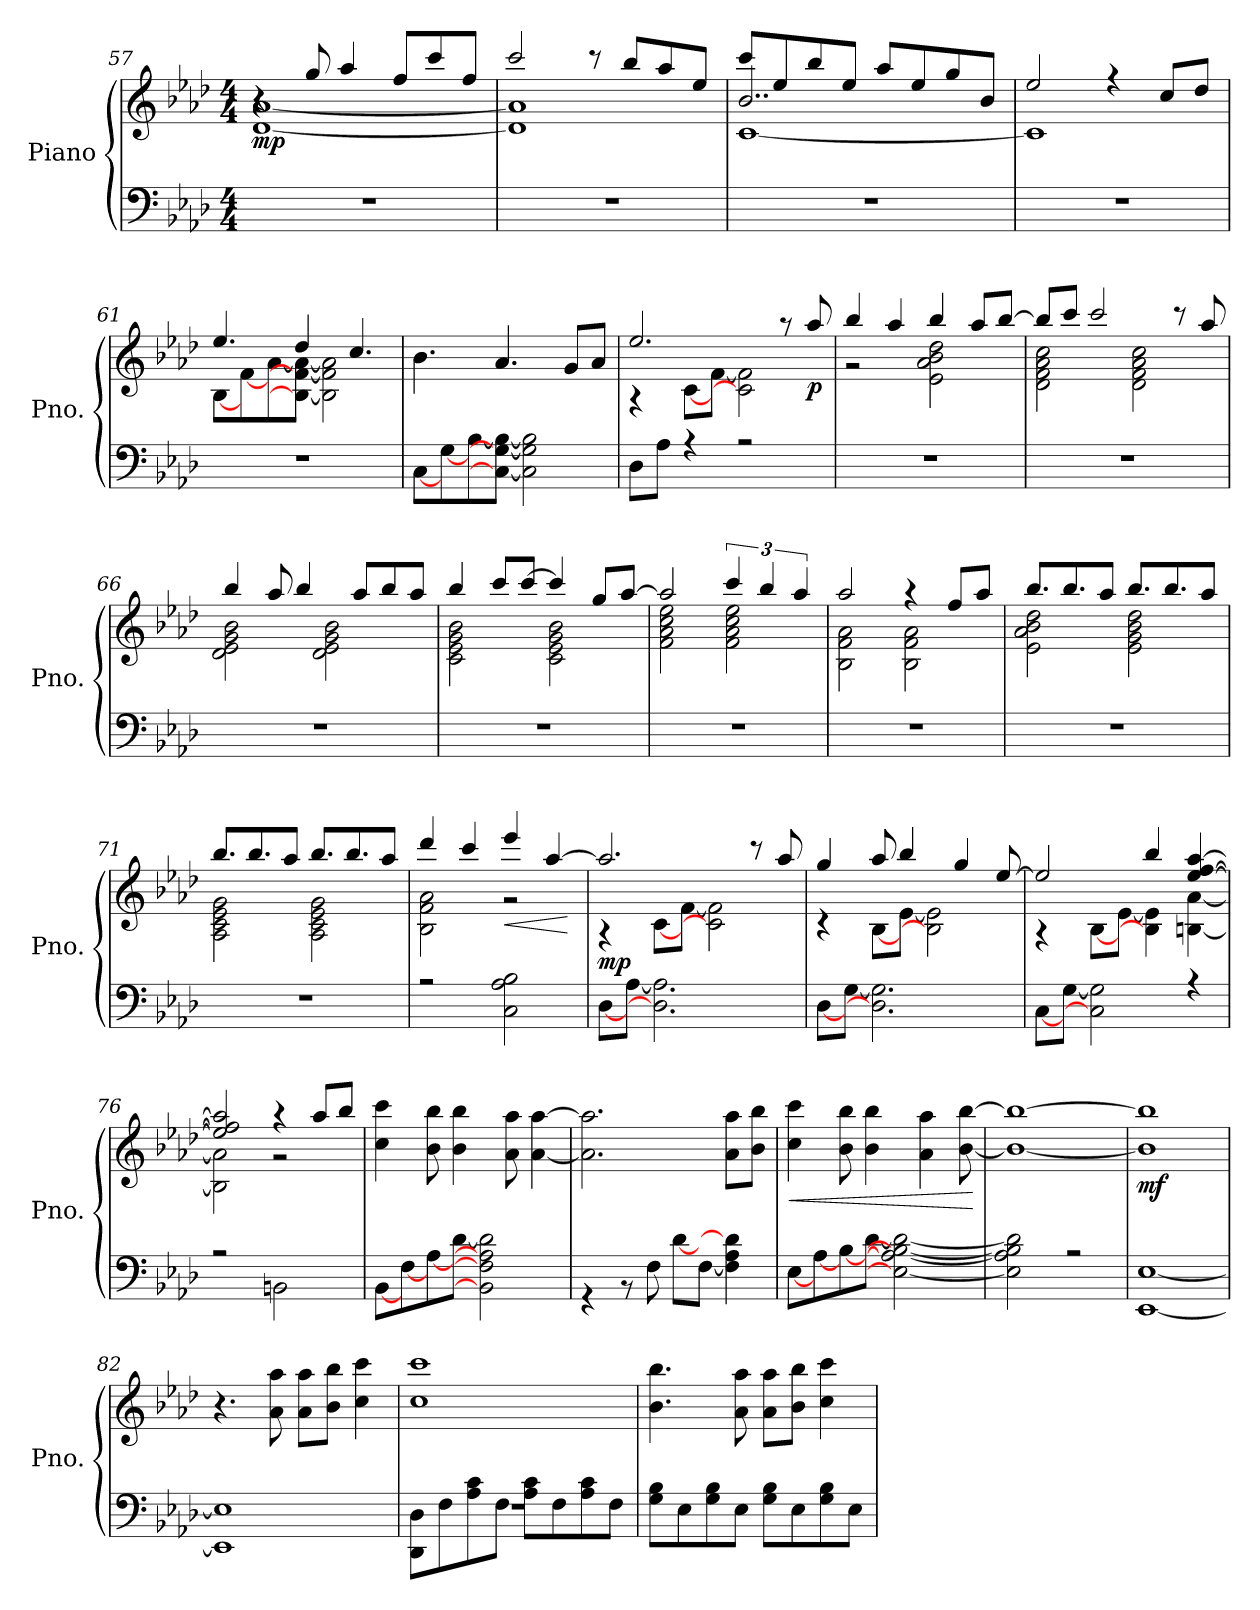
**kern	**kern	**dynam
*part1	*part1	*part1
*staff2	*staff1	*staff1/2
*I"Piano	*	*
*I'Pno.	*	*
*clefF4	*clefG2	*
*k[b-e-a-d-]	*k[b-e-a-d-]	*
*M4/4	*M4/4	*
=57	=57	=57
*	*^	*
*	*	*^	*
!	!	!	!	!LO:DY:b
1r	4r	[1d- [1a-	1ryy	mp
.	8gg/	.	.	.
.	4aa-/	.	.	.
.	8ff/L	.	.	.
.	8ccc/	.	.	.
.	8ff/J	.	.	.
*	*	*v	*v	*
=58	=58	=58	=58
1r	2ccc/	1d-] 1a-]	.
.	8r	.	.
.	8bb-/L	.	.
.	8aa-/	.	.
.	8ee-/J	.	.
=59	=59	=59	=59
*	*	*^	*
1r	8ccc/L	[1c	2..b-/	.
.	8ee-/	.	.	.
.	8bb-/	.	.	.
.	8ee-/J	.	.	.
.	8aa-/L	.	.	.
.	8ee-/	.	.	.
.	8gg/	.	.	.
.	8b-/J	.	8ryy	.
*	*	*v	*v	*
=60	=60	=60	=60
1r	2ee-/	1c]	.
.	4r	.	.
.	8cc/L	.	.
.	8dd-/J	.	.
!!LO:LB:g=z	!!
=61	=61	=61	=61
1r	4.ee-/	[8B-\L	.
.	.	[8f\	.
.	.	[8a-\	.
.	4dd-/	8B-\_ 8f\_ 8a-\_J	.
.	.	2B-\] 2f\] 2a-\]	.
.	4.cc/	.	.
*	*v	*v	*
=62	=62	=62
*^	*	*
1ryy	[8C\L	4.b-\	.
.	[8G\	.	.
.	[8B-\	.	.
.	8C\_ 8G\_ 8B-\_J	4.a-/	.
.	2C\] 2G\] 2B-\]	.	.
.	.	8g/L	.
.	.	8a-/J	.
=63	=63	=63	=63
*	*	*^	*
1ryy	8D-\L	2.ee-/	4r	.
.	8A-\J	.	.	.
.	4rA	.	[8c\L	.
.	.	.	[8f\J	.
.	2rA	.	2c\] 2f\]	.
.	.	8r	.	.
!	!	!	!	!LO:DY:b
.	.	8aa-/	.	p
*v	*v	*	*	*
=64	=64	=64	=64
1r	4bb-/	2r	.
.	4aa-/	.	.
.	4bb-/	2e-\ 2a-\ 2b-\ 2dd-\	.
.	8aa-/L	.	.
.	[8bb-/J	.	.
=65	=65	=65	=65
1r	8bb-/L]	2d-\ 2f\ 2a-\ 2cc\	.
.	8ccc/J	.	.
.	2ccc/	.	.
.	.	2d-\ 2f\ 2a-\ 2cc\	.
.	8r	.	.
.	8aa-/	.	.
!!LO:LB:g=z	!!
=66	=66	=66	=66
1r	4bb-/	2d-\ 2e-\ 2g\ 2b-\	.
.	8aa-/	.	.
.	4bb-/	.	.
.	.	2d-\ 2e-\ 2g\ 2b-\	.
.	8aa-/L	.	.
.	8bb-/	.	.
.	8aa-/J	.	.
=67	=67	=67	=67
1r	4bb-/	2c\ 2e-\ 2g\ 2b-\	.
.	8ccc/L	.	.
.	[8ccc/J	.	.
.	4ccc/]	2c\ 2e-\ 2g\ 2b-\	.
.	8gg/L	.	.
.	[8aa-/J	.	.
=68	=68	=68	=68
1r	2aa-/]	2f\ 2a-\ 2cc\ 2ee-\	.
.	6ccc/	2f\ 2a-\ 2cc\ 2ee-\	.
.	6bb-/	.	.
.	6aa-/	.	.
=69	=69	=69	=69
1r	2aa-/	2B-\ 2f\ 2a-\	.
.	4r	2B-\ 2f\ 2a-\	.
.	8ff/L	.	.
.	8aa-/J	.	.
=70	=70	=70	=70
1r	8.bb-/L	2e-\ 2a-\ 2b-\ 2dd-\	.
.	8.bb-/	.	.
.	8aa-/J	.	.
.	8.bb-/L	2e-\ 2g\ 2b-\ 2dd-\	.
.	8.bb-/	.	.
.	8aa-/J	.	.
!!LO:LB:g=z	!!
=71	=71	=71	=71
1r	8.bb-/L	2A-\ 2c\ 2e-\ 2g\	.
.	8.bb-/	.	.
.	8aa-/J	.	.
.	8.bb-/L	2A-\ 2c\ 2e-\ 2g\	.
.	8.bb-/	.	.
.	8aa-/J	.	.
=72	=72	=72	=72
*^	*	*	*
1ryy	2rA	4ddd-/	2B-\ 2f\ 2a-\	.
.	.	4ccc/	.	.
!	!	!	!	!LO:HP:b
.	2C\ 2A-\ 2B-\	4eee-/	2r	<
.	.	[4aa-/	.	.
*v	*v	*	*	*
*	*v	*v	*
.	.	[
=73	=73	=73
*^	*^	*
!	!	!	!	!LO:DY:a=2
1ryy	[8D-\L	2.aa-/]	4r	mp
.	[8A-\J	.	.	.
.	2.D-\] 2.A-\]	.	[8c\L	.
.	.	.	[8f\J	.
.	.	.	2c\] 2f\]	.
.	.	8r	.	.
.	.	8aa-/	.	.
=74	=74	=74	=74	=74
1ryy	[8D-\L	4gg/	4r	.
.	[8G\J	.	.	.
.	2.D-\] 2.G\]	8aa-/	[8B-\L	.
.	.	4bb-/	[8e-\J	.
.	.	.	2B-\] 2e-\]	.
.	.	4gg/	.	.
.	.	[8ee-/	.	.
!!LO:LB:g=z	!!
=75	=75	=75	=75	=75
1ryy	[8C\L	2ee-/]	4r	.
.	[8G\J	.	.	.
.	2C\] 2G\]	.	[8B-\L	.
.	.	.	[8e-\J	.
.	.	4bb-/	4B-\] 4e-\]	.
.	4rA	[4ee-/ [4ff/ [4aa-/	[4Bn\ [4a-\	.
=76	=76	=76	=76	=76
1ryy	2rA	2ee-/] 2ff/] 2aa-/]	2B\] 2a-\]	.
.	2BBn\	4r	2r	.
.	.	8aa-/L	.	.
.	.	8bb-/J	.	.
*	*	*v	*v	*
=77	=77	=77	=77
1ryy	[8BB-\L	4cc\ 4ccc\	.
.	[8F\	.	.
.	[8A-\	8b-\ 8bb-\	.
.	[8d-\J	4b-\ 4bb-\	.
.	2BB-\] 2F\] 2A-\] 2d-\]	.	.
.	.	8a-\ 8aa-\	.
.	.	[4a-\ [4aa-\	.
=78	=78	=78	=78
1ryy	4r	2.a-\] 2.aa-\]	.
.	8r	.	.
.	8F\	.	.
.	[8d-\L	.	.
.	[8F\J	.	.
.	4F\] 4A-\ 4d-\]	8a-\ 8aa-\L	.
.	.	8b-\ 8bb-\J	.
!!LO:LB:g=z
=79	=79	=79	=79
!	!	!	!LO:HP:b
1ryy	[8E-\L	4cc\ 4ccc\	<
.	[8A-\	.	.
.	[8B-\	8b-\ 8bb-\	.
.	[8d-\J	4b-\ 4bb-\	.
.	2E-\_ 2A-\_ 2B-\_ 2d-\_	.	.
.	.	4a-\ 4aa-\	.
.	.	[8b-\ [8bb-\	.
*v	*v	*	*
.	.	[
=80	=80	=80
*^	*	*
1ryy	2E-\] 2A-\] 2B-\] 2d-\]	1b-_ 1bb-_	.
.	2rA	.	.
=81	=81	=81	=81
!	!	!	!LO:DY:b
1ryy	[1EE- [1E-	1b-] 1bb-]	mf
=82	=82	=82	=82
1ryy	1EE-] 1E-]	4.r	.
.	.	8a-\ 8aa-\	.
.	.	8a-\ 8aa-\L	.
.	.	8b-\ 8bb-\J	.
.	.	4cc\ 4ccc\	.
=83	=83	=83	=83
*	*^	*^	*
1ryy	8DD-\ 8D-\L	1r	1cc 1ccc	1ryy	.
.	8F\	.	.	.	.
.	8A-\ 8c\	.	.	.	.
.	8F\J	.	.	.	.
.	8A-\ 8c\L	.	.	.	.
.	8F\	.	.	.	.
.	8A-\ 8c\	.	.	.	.
.	8F\J	.	.	.	.
*	*v	*v	*	*	*
*	*	*v	*v	*
=84	=84	=84	=84
1ryy	8G\ 8B-\L	4.b-\ 4.bb-\	.
.	8E-\	.	.
.	8G\ 8B-\	.	.
.	8E-\J	8a-\ 8aa-\	.
.	8G\ 8B-\L	8a-\ 8aa-\L	.
.	8E-\	8b-\ 8bb-\J	.
.	8G\ 8B-\	4cc\ 4ccc\	.
.	8E-\J	.	.
*v	*v	*	*
=	=	=
*-	*-	*-
